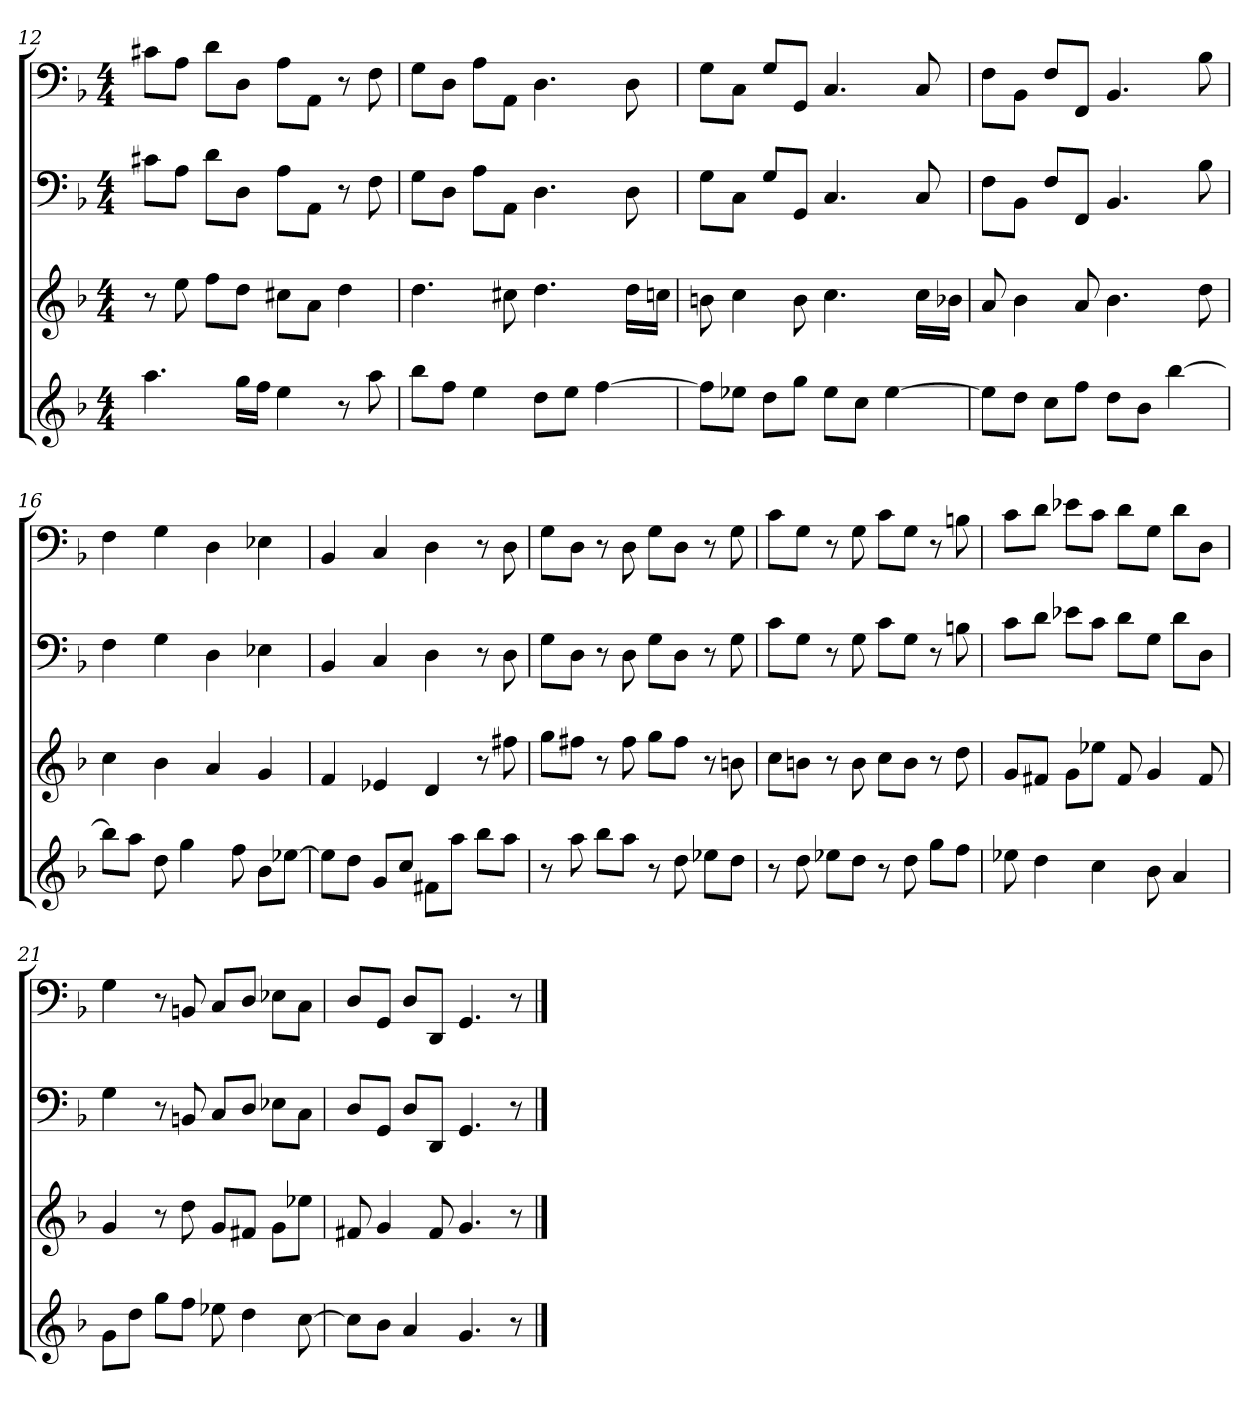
**kern	**kern	**kern	**kern
*part4	*part3	*part2	*part1
*staff4	*staff3	*staff2	*staff1
*k[b-]	*k[b-]	*k[b-]	*k[b-]
*d:	*d:	*d:	*d:
*M4/4	*M4/4	*M4/4	*M4/4
=12	=12	=12	=12
4.aa	8r	8c#XL	8c#XL
.	8ee	8AJ	8AJ
.	8ffL	8dL	8dL
16ggLL	8ddJ	8DJ	8DJ
16ffJJ	.	.	.
4ee	8cc#XL	8AL	8AL
.	8aJ	8AAJ	8AAJ
8r	4dd	8r	8r
8aa	.	8F	8F
=13	=13	=13	=13
8bb-L	4.dd	8GL	8GL
8ffJ	.	8DJ	8DJ
4ee	.	8AL	8AL
.	8cc#X	8AAJ	8AAJ
8ddL	4.dd	4.D	4.D
8eeJ	.	.	.
[4ff	.	.	.
.	16ddLL	8D	8D
.	16ccnJJ	.	.
=14	=14	=14	=14
8ffL]	8bn	8GL	8GL
8ee-XJ	4cc	8CJ	8CJ
8ddL	.	8GL	8GL
8ggJ	8b	8GGJ	8GGJ
8ee-L	4.cc	4.C	4.C
8ccJ	.	.	.
[4ee-	.	.	.
.	16ccLL	8C	8C
.	16b-XJJ	.	.
=15	=15	=15	=15
8ee-L]	8a	8FL	8FL
8ddJ	4b-	8BB-J	8BB-J
8ccL	.	8FL	8FL
8ffJ	8a	8FFJ	8FFJ
8ddL	4.b-	4.BB-	4.BB-
8b-J	.	.	.
[4bb-	.	.	.
.	8dd	8B-	8B-
=16	=16	=16	=16
8bb-L]	4cc	4F	4F
8aaJ	.	.	.
8dd	4b-	4G	4G
4gg	.	.	.
.	4a	4D	4D
8ff	.	.	.
8b-L	4g	4E-X	4E-X
[8ee-XJ	.	.	.
=17	=17	=17	=17
8ee-L]	4f	4BB-	4BB-
8ddJ	.	.	.
8gL	4e-X	4C	4C
8ccJ	.	.	.
8f#XL	4d	4D	4D
8aaJ	.	.	.
8bb-L	8r	8r	8r
8aaJ	8ff#X	8D	8D
=18	=18	=18	=18
8r	8ggL	8GL	8GL
8aa	8ff#XJ	8DJ	8DJ
8bb-L	8r	8r	8r
8aaJ	8ff#	8D	8D
8r	8ggL	8GL	8GL
8dd	8ff#J	8DJ	8DJ
8ee-XL	8r	8r	8r
8ddJ	8bn	8G	8G
=19	=19	=19	=19
8r	8ccL	8cL	8cL
8dd	8bnJ	8GJ	8GJ
8ee-XL	8r	8r	8r
8ddJ	8b	8G	8G
8r	8ccL	8cL	8cL
8dd	8bJ	8GJ	8GJ
8ggL	8r	8r	8r
8ffJ	8dd	8Bn	8Bn
=20	=20	=20	=20
8ee-X	8gL	8cL	8cL
4dd	8f#XJ	8dJ	8dJ
.	8gL	8e-XL	8e-XL
4cc	8ee-XJ	8cJ	8cJ
.	8f#	8dL	8dL
8b-	4g	8GJ	8GJ
4a	.	8dL	8dL
.	8f#	8DJ	8DJ
=21	=21	=21	=21
8gL	4g	4G	4G
8ddJ	.	.	.
8ggL	8r	8r	8r
8ffJ	8dd	8BBn	8BBn
8ee-X	8gL	8CL	8CL
4dd	8f#XJ	8DJ	8DJ
.	8gL	8E-XL	8E-XL
[8cc	8ee-XJ	8CJ	8CJ
=22	=22	=22	=22
8ccL]	8f#X	8DL	8DL
8b-J	4g	8GGJ	8GGJ
4a	.	8DL	8DL
.	8f#	8DDJ	8DDJ
4.g	4.g	4.GG	4.GG
8r	8r	8r	8r
==	==	==	==
*-	*-	*-	*-
